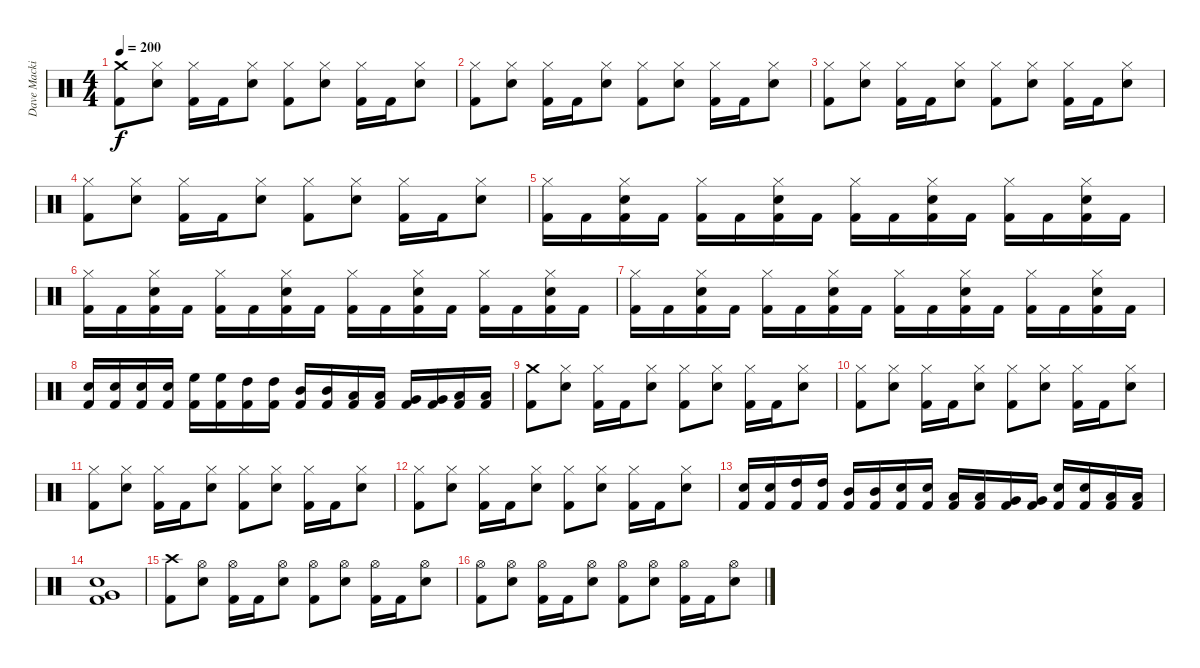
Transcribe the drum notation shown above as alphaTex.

\track ("Dave Mackintosh" "Dave Macki") {instrument percussion}
\staff {score}
\articulation defaults
\ts (4 4)
\tempo 200
\clef neutral
\ks aminor
("Kick (hit) 2" "Crash medium (hit)").8{dy f} ("Snare (hit) 2" "Hi-Hat (closed)").8 ("Kick (hit) 2" "Hi-Hat (closed)").16 "Kick (hit) 2".16 ("Snare (hit) 2" "Hi-Hat (closed)").8 ("Kick (hit) 2" "Hi-Hat (closed)").8 ("Snare (hit) 2" "Hi-Hat (closed)").8 ("Kick (hit) 2" "Hi-Hat (closed)").16 "Kick (hit) 2".16 ("Snare (hit) 2" "Hi-Hat (closed)").8 |
("Kick (hit) 2" "Hi-Hat (closed)").8 ("Snare (hit) 2" "Hi-Hat (closed)").8 ("Kick (hit) 2" "Hi-Hat (closed)").16 "Kick (hit) 2".16 ("Snare (hit) 2" "Hi-Hat (closed)").8 ("Kick (hit) 2" "Hi-Hat (closed)").8 ("Snare (hit) 2" "Hi-Hat (closed)").8 ("Kick (hit) 2" "Hi-Hat (closed)").16 "Kick (hit) 2".16 ("Snare (hit) 2" "Hi-Hat (closed)").8 |
("Kick (hit) 2" "Hi-Hat (closed)").8 ("Snare (hit) 2" "Hi-Hat (closed)").8 ("Kick (hit) 2" "Hi-Hat (closed)").16 "Kick (hit) 2".16 ("Snare (hit) 2" "Hi-Hat (closed)").8 ("Kick (hit) 2" "Hi-Hat (closed)").8 ("Snare (hit) 2" "Hi-Hat (closed)").8 ("Kick (hit) 2" "Hi-Hat (closed)").16 "Kick (hit) 2".16 ("Snare (hit) 2" "Hi-Hat (closed)").8 |
("Kick (hit) 2" "Hi-Hat (closed)").8 ("Snare (hit) 2" "Hi-Hat (closed)").8 ("Kick (hit) 2" "Hi-Hat (closed)").16 "Kick (hit) 2".16 ("Snare (hit) 2" "Hi-Hat (closed)").8 ("Kick (hit) 2" "Hi-Hat (closed)").8 ("Snare (hit) 2" "Hi-Hat (closed)").8 ("Kick (hit) 2" "Hi-Hat (closed)").16 "Kick (hit) 2".16 ("Snare (hit) 2" "Hi-Hat (closed)").8 |
("Kick (hit) 2" "Hi-Hat (closed)").16 "Kick (hit) 2".16 ("Kick (hit) 2" "Snare (hit) 2" "Hi-Hat (closed)").16 "Kick (hit) 2".16 ("Kick (hit) 2" "Hi-Hat (closed)").16 "Kick (hit) 2".16 ("Kick (hit) 2" "Snare (hit) 2" "Hi-Hat (closed)").16 "Kick (hit) 2".16 ("Kick (hit) 2" "Hi-Hat (closed)").16 "Kick (hit) 2".16 ("Kick (hit) 2" "Snare (hit) 2" "Hi-Hat (closed)").16 "Kick (hit) 2".16 ("Kick (hit) 2" "Hi-Hat (closed)").16 "Kick (hit) 2".16 ("Kick (hit) 2" "Snare (hit) 2" "Hi-Hat (closed)").16 "Kick (hit) 2".16 |
("Kick (hit) 2" "Hi-Hat (closed)").16 "Kick (hit) 2".16 ("Kick (hit) 2" "Snare (hit) 2" "Hi-Hat (closed)").16 "Kick (hit) 2".16 ("Kick (hit) 2" "Hi-Hat (closed)").16 "Kick (hit) 2".16 ("Kick (hit) 2" "Snare (hit) 2" "Hi-Hat (closed)").16 "Kick (hit) 2".16 ("Kick (hit) 2" "Hi-Hat (closed)").16 "Kick (hit) 2".16 ("Kick (hit) 2" "Snare (hit) 2" "Hi-Hat (closed)").16 "Kick (hit) 2".16 ("Kick (hit) 2" "Hi-Hat (closed)").16 "Kick (hit) 2".16 ("Kick (hit) 2" "Snare (hit) 2" "Hi-Hat (closed)").16 "Kick (hit) 2".16 |
("Kick (hit) 2" "Hi-Hat (closed)").16 "Kick (hit) 2".16 ("Kick (hit) 2" "Snare (hit) 2" "Hi-Hat (closed)").16 "Kick (hit) 2".16 ("Kick (hit) 2" "Hi-Hat (closed)").16 "Kick (hit) 2".16 ("Kick (hit) 2" "Snare (hit) 2" "Hi-Hat (closed)").16 "Kick (hit) 2".16 ("Kick (hit) 2" "Hi-Hat (closed)").16 "Kick (hit) 2".16 ("Kick (hit) 2" "Snare (hit) 2" "Hi-Hat (closed)").16 "Kick (hit) 2".16 ("Kick (hit) 2" "Hi-Hat (closed)").16 "Kick (hit) 2".16 ("Kick (hit) 2" "Snare (hit) 2" "Hi-Hat (closed)").16 "Kick (hit) 2".16 |
("Kick (hit) 2" "Snare (hit) 2").16 ("Kick (hit) 2" "Snare (hit) 2").16 ("Kick (hit) 2" "Snare (hit) 2").16 ("Kick (hit) 2" "Snare (hit) 2").16 ("Kick (hit) 2" "High Floor Tom (hit)").16 ("Kick (hit) 2" "High Floor Tom (hit)").16 ("Kick (hit) 2" "High Tom (hit)").16 ("Kick (hit) 2" "High Tom (hit)").16 ("Kick (hit) 2" "Mid Tom (hit)").16 ("Kick (hit) 2" "Mid Tom (hit)").16 ("Kick (hit) 2" "Low Tom (hit)").16 ("Kick (hit) 2" "Low Tom (hit)").16 ("Kick (hit) 2" "Very Low Tom (hit)").16 ("Kick (hit) 2" "Very Low Tom (hit)").16 ("Kick (hit) 2" "Low Floor Tom (hit)").16 ("Kick (hit) 2" "Low Floor Tom (hit)").16 |
("Kick (hit) 2" "Crash medium (hit)").8 ("Snare (hit) 2" "Hi-Hat (closed)").8 ("Kick (hit) 2" "Hi-Hat (closed)").16 "Kick (hit) 2".16 ("Snare (hit) 2" "Hi-Hat (closed)").8 ("Kick (hit) 2" "Hi-Hat (closed)").8 ("Snare (hit) 2" "Hi-Hat (closed)").8 ("Kick (hit) 2" "Hi-Hat (closed)").16 "Kick (hit) 2".16 ("Snare (hit) 2" "Hi-Hat (closed)").8 |
("Kick (hit) 2" "Hi-Hat (closed)").8 ("Snare (hit) 2" "Hi-Hat (closed)").8 ("Kick (hit) 2" "Hi-Hat (closed)").16 "Kick (hit) 2".16 ("Snare (hit) 2" "Hi-Hat (closed)").8 ("Kick (hit) 2" "Hi-Hat (closed)").8 ("Snare (hit) 2" "Hi-Hat (closed)").8 ("Kick (hit) 2" "Hi-Hat (closed)").16 "Kick (hit) 2".16 ("Snare (hit) 2" "Hi-Hat (closed)").8 |
("Kick (hit) 2" "Hi-Hat (closed)").8 ("Snare (hit) 2" "Hi-Hat (closed)").8 ("Kick (hit) 2" "Hi-Hat (closed)").16 "Kick (hit) 2".16 ("Snare (hit) 2" "Hi-Hat (closed)").8 ("Kick (hit) 2" "Hi-Hat (closed)").8 ("Snare (hit) 2" "Hi-Hat (closed)").8 ("Kick (hit) 2" "Hi-Hat (closed)").16 "Kick (hit) 2".16 ("Snare (hit) 2" "Hi-Hat (closed)").8 |
("Kick (hit) 2" "Hi-Hat (closed)").8 ("Snare (hit) 2" "Hi-Hat (closed)").8 ("Kick (hit) 2" "Hi-Hat (closed)").16 "Kick (hit) 2".16 ("Snare (hit) 2" "Hi-Hat (closed)").8 ("Kick (hit) 2" "Hi-Hat (closed)").8 ("Snare (hit) 2" "Hi-Hat (closed)").8 ("Kick (hit) 2" "Hi-Hat (closed)").16 "Kick (hit) 2".16 ("Snare (hit) 2" "Hi-Hat (closed)").8 |
("Kick (hit) 2" "Snare (hit) 2").16 ("Kick (hit) 2" "Snare (hit) 2").16 ("Kick (hit) 2" "High Tom (hit)").16 ("Kick (hit) 2" "High Tom (hit)").16 ("Kick (hit) 2" "Mid Tom (hit)").16 ("Kick (hit) 2" "Mid Tom (hit)").16 ("Kick (hit) 2" "Snare (hit) 2").16 ("Kick (hit) 2" "Snare (hit) 2").16 ("Kick (hit) 2" "Low Tom (hit)").16 ("Kick (hit) 2" "Low Tom (hit)").16 ("Kick (hit) 2" "Very Low Tom (hit)").16 ("Kick (hit) 2" "Very Low Tom (hit)").16 ("Kick (hit) 2" "Snare (hit) 2").16 ("Kick (hit) 2" "Snare (hit) 2").16 ("Kick (hit) 2" "Low Floor Tom (hit)").16 ("Kick (hit) 2" "Low Floor Tom (hit)").16 |
("Kick (hit) 2" "Snare (hit) 2" "Very Low Tom (hit)").1 |
("Kick (hit) 2" "Crash high (hit)").8 ("Snare (hit) 2" "Hi-Hat (open)").8 ("Kick (hit) 2" "Hi-Hat (open)").16 "Kick (hit) 2".16 ("Snare (hit) 2" "Hi-Hat (open)").8 ("Kick (hit) 2" "Hi-Hat (open)").8 ("Snare (hit) 2" "Hi-Hat (open)").8 ("Kick (hit) 2" "Hi-Hat (open)").16 "Kick (hit) 2".16 ("Snare (hit) 2" "Hi-Hat (open)").8 |
("Kick (hit) 2" "Hi-Hat (open)").8 ("Snare (hit) 2" "Hi-Hat (open)").8 ("Kick (hit) 2" "Hi-Hat (open)").16 "Kick (hit) 2".16 ("Snare (hit) 2" "Hi-Hat (open)").8 ("Kick (hit) 2" "Hi-Hat (open)").8 ("Snare (hit) 2" "Hi-Hat (open)").8 ("Kick (hit) 2" "Hi-Hat (open)").16 "Kick (hit) 2".16 ("Snare (hit) 2" "Hi-Hat (open)").8
